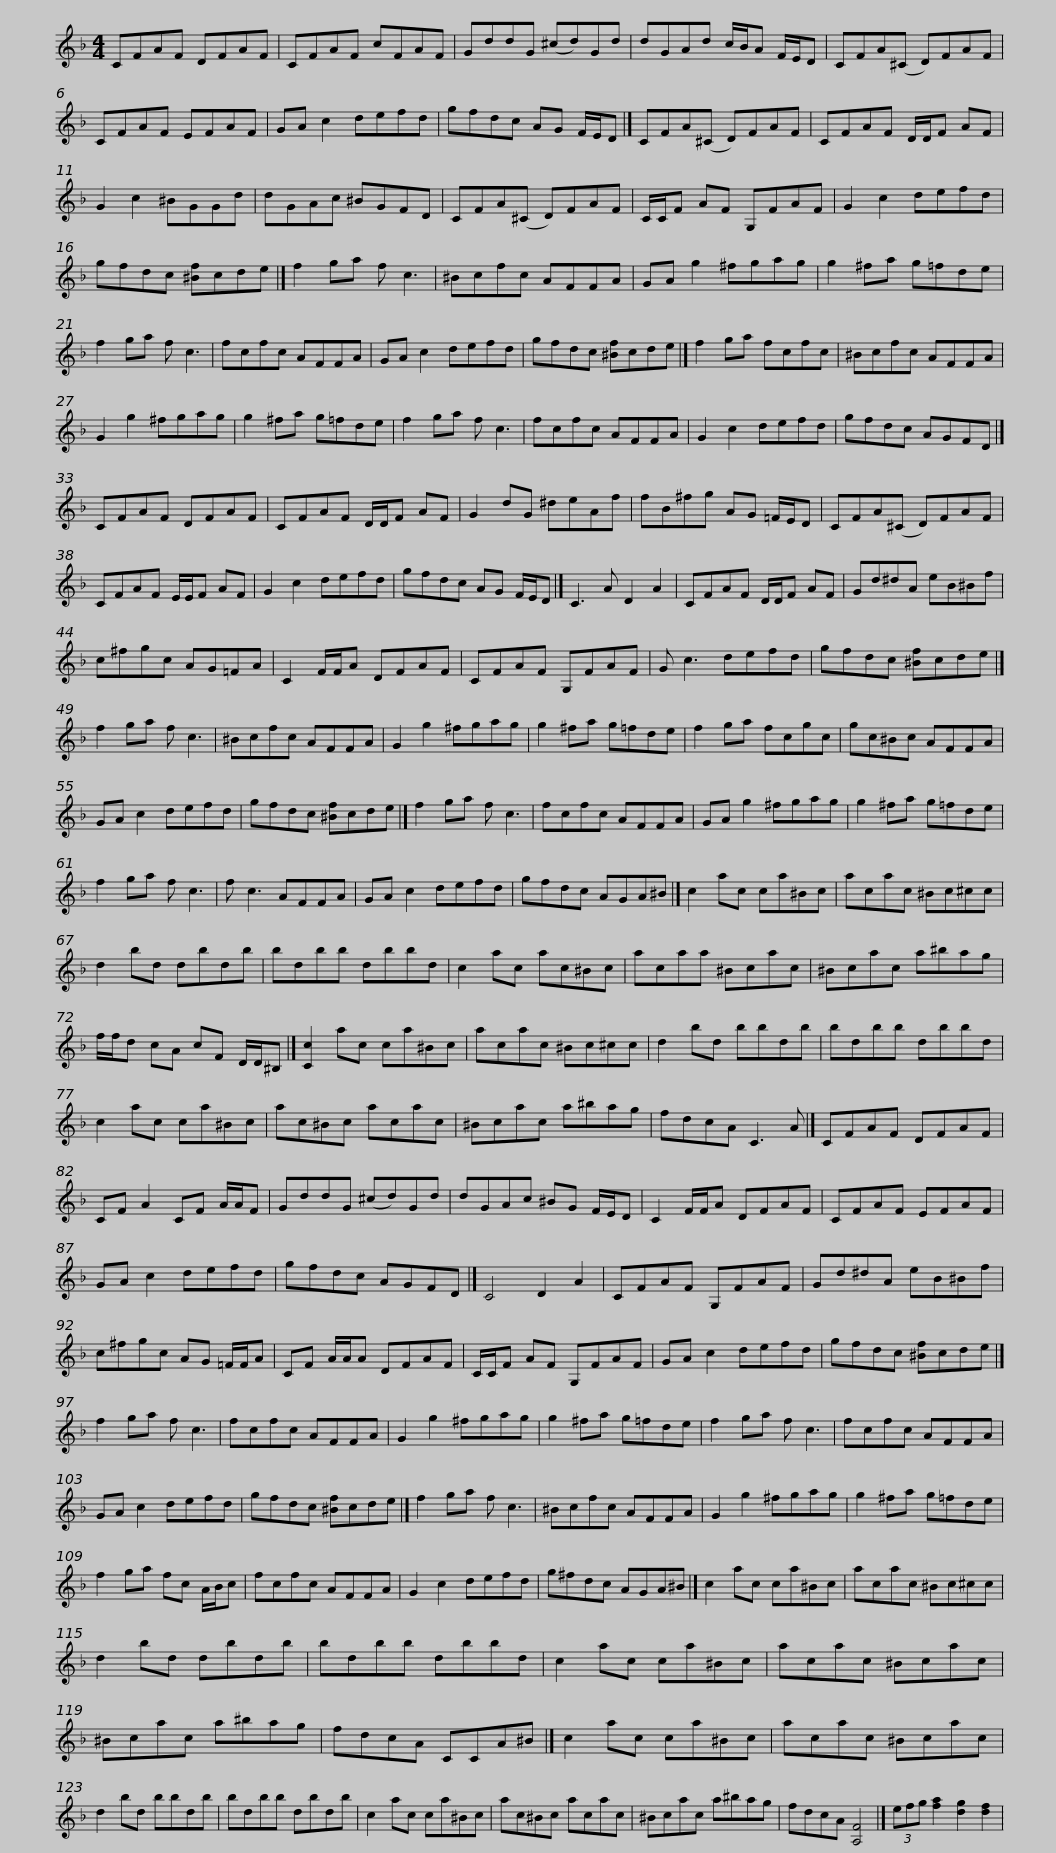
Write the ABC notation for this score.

X:1
L:1/8
M:4/4
I:linebreak $
K:F
V:1 treble
V:1
 CFAF DFAF | CFAF cFAF | GddG (^cd)Gd | dGAd c/B/A F/E/D | CFA(^C D)FAF |$ %5
 CFAF EFAF | GA c2 defd | gfdc AG F/E/D |] CFA(^C D)FAF | CFAF D/D/F AF |$ %10
 G2 c2 ^BGGd | dGAc ^BGFD | CFA(^C D)FAF | C/C/F AF G,FAF | G2 c2 defd |$ %15
 gfdc [^Bf]cde |] f2 ga f c3 | ^Bcfc AFFA | GA g2 ^fgag | g2 ^fa g=fde | %20
 f2 ga f c3 |$ fcfc AFFA | GA c2 defd | gfdc [^Bf]cde |] f2 ga fcfc | %25
 ^Bcfc AFFA |$ G2 g2 ^fgag | g2 ^fa g=fde | f2 ga f c3 | fcfc AFFA | %30
 G2 c2 defd | gfdc AGFD |]$ CFAF DFAF | CFAF D/D/F AF | G2 dG ^deAf | %35
 fB^fg AG =F/E/D | CFA(^C D)FAF |$ CFAF E/E/F AF | G2 c2 defd | gfdc AG F/E/D |] %40
 C3 A D2 A2 | CFAF D/D/F AF |$ Gd^dA eB^Bf | c^fgc AG=FA | C2 F/F/A DFAF | %45
 CFAF G,FAF | G c3 defd |$ gfdc [^Bf]cde |] f2 ga f c3 | ^Bcfc AFFA | %50
 G2 g2 ^fgag | g2 ^fa g=fde | f2 ga fcgc |$ gc^Bc AFFA | GA c2 defd | %55
 gfdc [^Bf]cde |] f2 ga f c3 | fcfc AFFA |$ GA g2 ^fgag | g2 ^fa g=fde | %60
 f2 ga f c3 | f c3 AFFA | GA c2 defd | gfdc AGA^B |]$ c2 ac ca^Bc | %65
 acac ^Bc^cc | d2 bd dbdb | bdbb dbbd | c2 ac ac^Bc |$ acaa ^Bcac | %70
 ^Bcac a^bag | f/f/d cA cF D/D/^B, |] [Cc]2 ac ca^Bc |$ acac ^Bc^cc | d2 bd bbdb | %75
 bdbb dbbd | c2 ac ca^Bc | ac^Bc acac |$ ^Bcac a^bag | fdcA C3 A |] %80
 CFAF DFAF | CF A2 CF A/A/F | GddG (^cd)Gd |$ dGAc ^BG F/E/D | C2 F/F/A DFAF | %85
 CFAF EFAF | GA c2 defd | gfdc AGFD |] C4 D2 A2 |$ CFAF G,FAF | %90
 Gd^dA eB^Bf | c^fgc AG =F/F/A | CF A/A/A DFAF | C/C/F AF G,FAF |$ GA c2 defd | %95
 gfdc [^Bf]cde |] f2 ga f c3 | fcfc AFFA | G2 g2 ^fgag | g2 ^fa g=fde |$ %100
 f2 ga f c3 | fcfc AFFA | GA c2 defd | gfdc [^Bf]cde |] f2 ga f c3 | %105
 ^Bcfc AFFA |$ G2 g2 ^fgag | g2 ^fa g=fde | f2 ga fc A/B/c | fcfc AFFA | %110
 G2 c2 defd |$ g^fdc AGA^B |] c2 ac ca^Bc | acac ^Bc^cc | d2 bd dbdb | %115
 bdbb dbbd |$ c2 ac ca^Bc | acac ^Bcac | ^Bcac a^bag | fdcA CCA^B |] %120
 c2 ac ca^Bc |$ acac ^Bcac | d2 bd bbdb | bdbb dbdb | c2 ac ca^Bc | %125
 ac^Bc acac |$ ^Bcac a^bag | fdcA [A,F]4 |] (3efg [fa]2 [dg]2 [df]2 | %129
